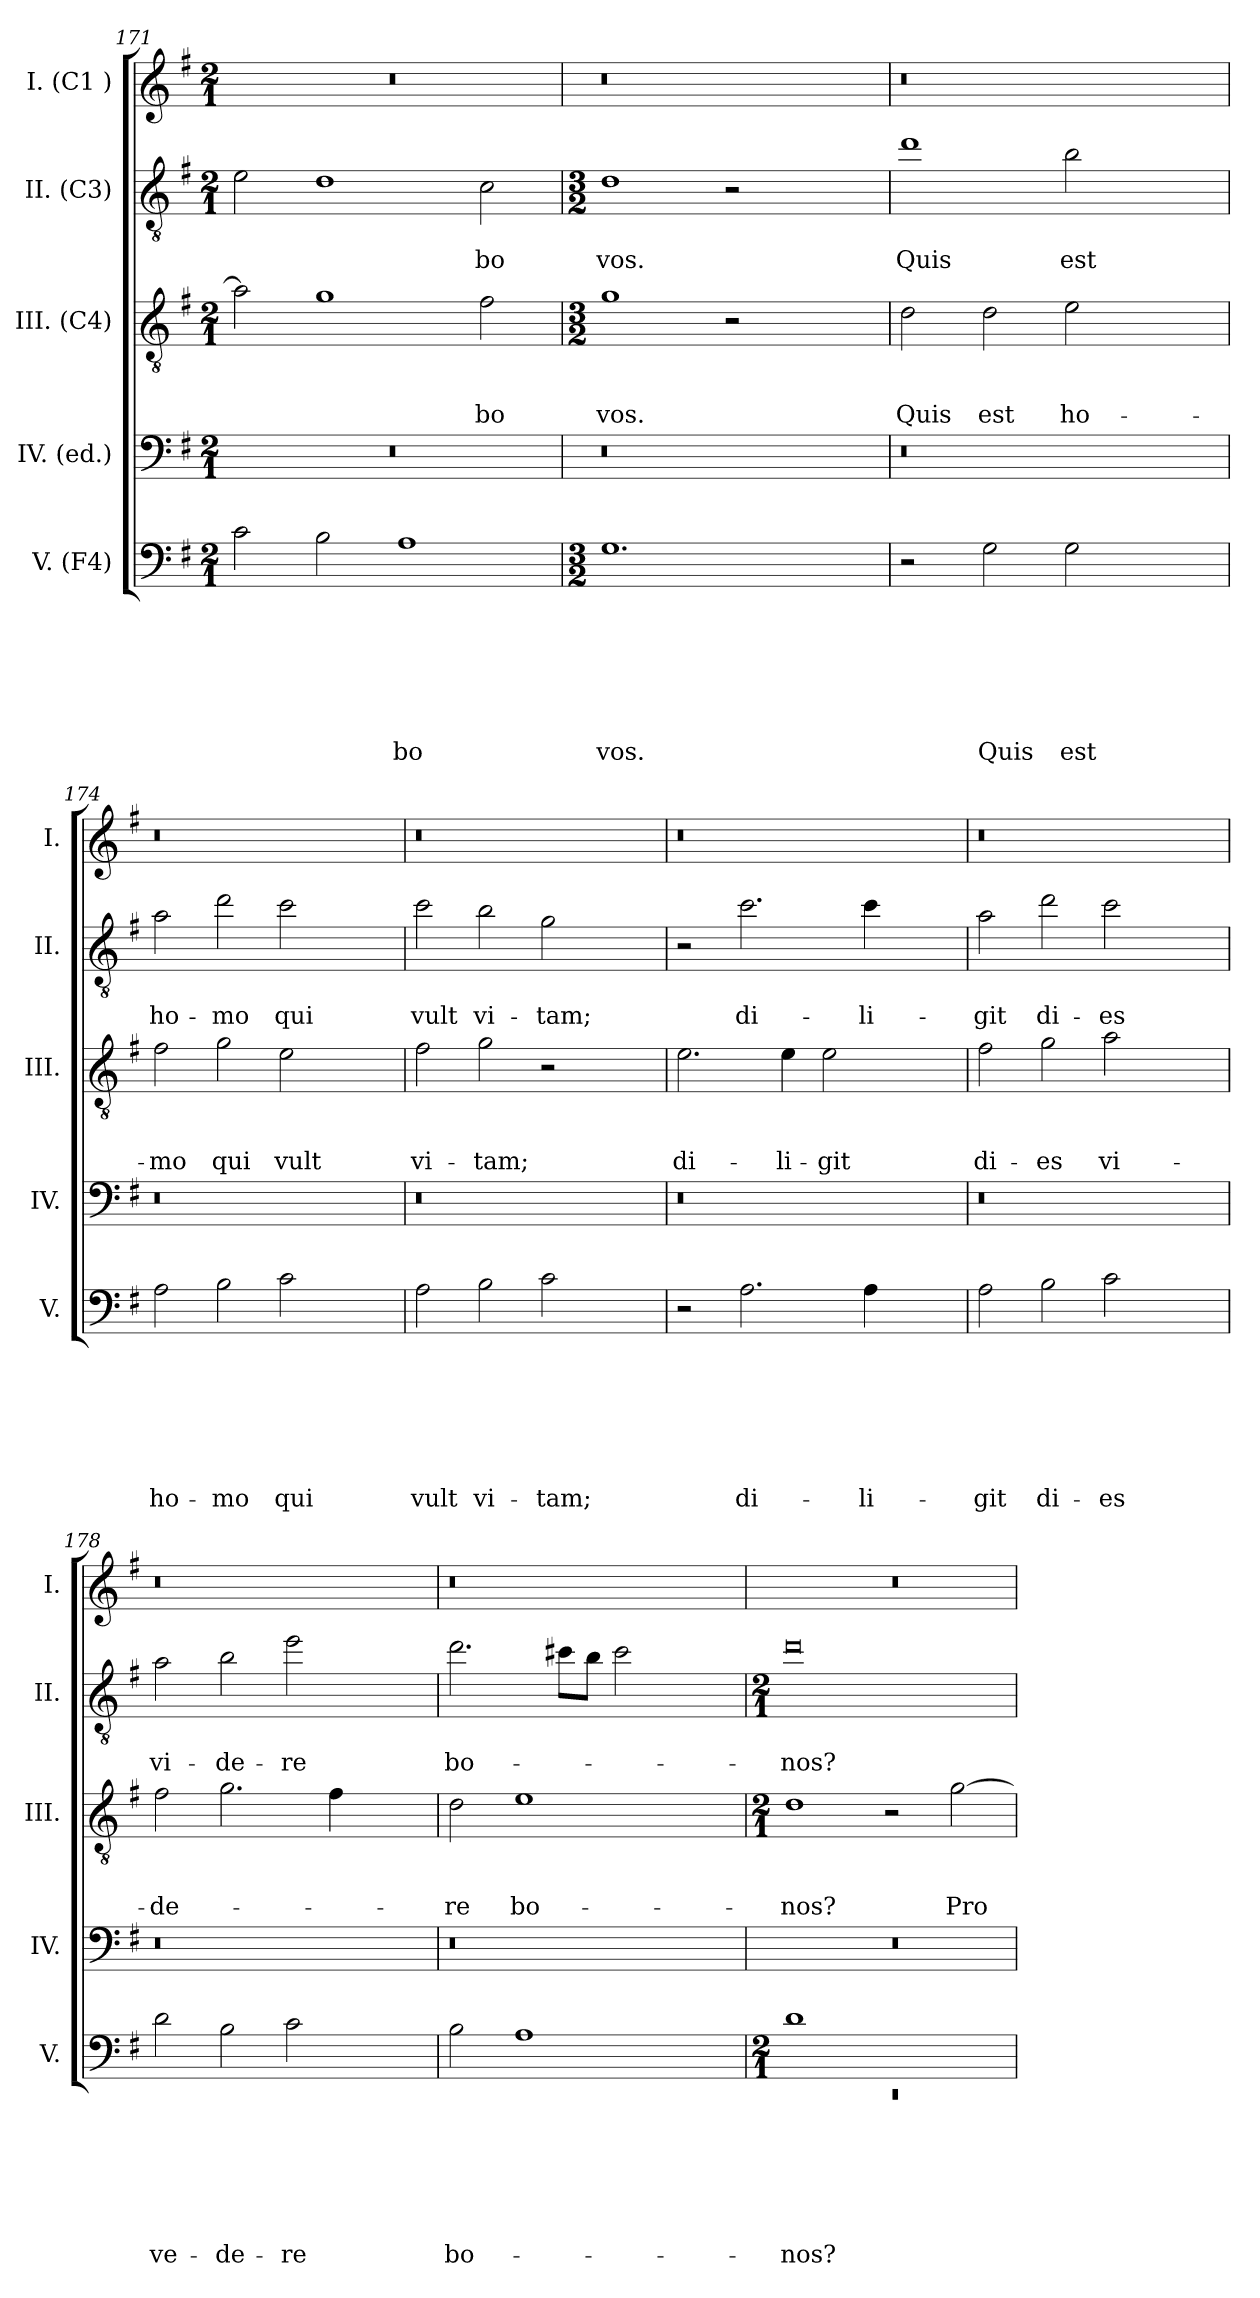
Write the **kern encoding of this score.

**kern	**text	**text	**text	**text	**text	**text	**text	**kern	**kern	**text	**text	**text	**kern	**text	**text	**kern
*part5	*part5	*part5	*part5	*part5	*part5	*part5	*part5	*part4	*part3	*part3	*part3	*part3	*part2	*part2	*part2	*part1
*staff5	*staff5	*staff5	*staff5	*staff5	*staff5	*staff5	*staff5	*staff4	*staff3	*staff3	*staff3	*staff3	*staff2	*staff2	*staff2	*staff1
*I"V. (F4)	*	*	*	*	*	*	*	*I"IV. (ed.)	*I"III. (C4)	*	*	*	*I"II. (C3)	*	*	*I"I. (C1 )
*I'V.	*	*	*	*	*	*	*	*I'IV.	*I'III.	*	*	*	*I'II.	*	*	*I'I.
*clefF4	*	*	*	*	*	*	*	*clefF4	*clefGv2	*	*	*	*clefGv2	*	*	*clefG2
*k[f#]	*	*	*	*	*	*	*	*k[f#]	*k[f#]	*	*	*	*k[f#]	*	*	*k[f#]
*G:	*	*	*	*	*	*	*	*G:	*G:	*	*	*	*G:	*	*	*G:
*M2/1	*	*	*	*	*	*	*	*M2/1	*M2/1	*	*	*	*M2/1	*	*	*M2/1
=171	=171	=171	=171	=171	=171	=171	=171	=171	=171	=171	=171	=171	=171	=171	=171	=171
2c\	.	.	.	.	.	.	.	0r	2a\]	.	.	.	2e\	.	.	0r
2B\	.	.	.	.	.	.	.	.	1g	.	.	.	1d	.	.	.
!	!	!	!	!	!	!	!LO:LY:b	!	!	!	!	!	!	!	!	!
1A	.	.	.	.	.	.	-bo	.	.	.	.	.	.	.	.	.
!	!	!	!	!	!	!	!	!	!	!	!	!LO:LY:b	!	!	!LO:LY:b	!
.	.	.	.	.	.	.	.	.	2f#\	.	.	-bo	2c\	.	-bo	.
!!LO:LB:g=z
=172	=172	=172	=172	=172	=172	=172	=172	=172	=172	=172	=172	=172	=172	=172	=172	=172
*M3/2	*	*	*	*	*	*	*	*	*M3/2	*	*	*	*M3/2	*	*	*
!	!	!	!	!	!	!	!LO:LY:b	!	!	!	!	!LO:LY:b	!	!	!LO:LY:b	!
1.G	.	.	.	.	.	.	vos.	0r	1g	.	.	vos.	1d	.	vos.	0r
.	.	.	.	.	.	.	.	.	2r	.	.	.	2r	.	.	.
2ryy	.	.	.	.	.	.	.	.	2ryy	.	.	.	2ryy	.	.	.
=173	=173	=173	=173	=173	=173	=173	=173	=173	=173	=173	=173	=173	=173	=173	=173	=173
!	!	!	!	!	!	!	!	!	!	!	!	!LO:LY:b	!	!	!LO:LY:b	!
2r	.	.	.	.	.	.	.	0r	2d\	.	.	Quis	1dd	.	Quis	0r
!	!	!	!	!	!	!	!LO:LY:b	!	!	!	!	!LO:LY:b	!	!	!	!
2G\	.	.	.	.	.	.	Quis	.	2d\	.	.	est	.	.	.	.
!	!	!	!	!	!	!	!LO:LY:b	!	!	!	!	!LO:LY:b	!	!	!LO:LY:b	!
2G\	.	.	.	.	.	.	est	.	2e\	.	.	ho-	2b\	.	est	.
2ryy	.	.	.	.	.	.	.	.	2ryy	.	.	.	2ryy	.	.	.
=174	=174	=174	=174	=174	=174	=174	=174	=174	=174	=174	=174	=174	=174	=174	=174	=174
!	!	!	!	!	!	!	!LO:LY:b	!	!	!	!	!LO:LY:b	!	!	!LO:LY:b	!
2A\	.	.	.	.	.	.	ho-	0r	2f#\	.	.	-mo	2a\	.	ho-	0r
!	!	!	!	!	!	!	!LO:LY:b	!	!	!	!	!LO:LY:b	!	!	!LO:LY:b	!
2B\	.	.	.	.	.	.	-mo	.	2g\	.	.	qui	2dd\	.	-mo	.
!	!	!	!	!	!	!	!LO:LY:b	!	!	!	!	!LO:LY:b	!	!	!LO:LY:b	!
2c\	.	.	.	.	.	.	qui	.	2e\	.	.	vult	2cc\	.	qui	.
2ryy	.	.	.	.	.	.	.	.	2ryy	.	.	.	2ryy	.	.	.
=175	=175	=175	=175	=175	=175	=175	=175	=175	=175	=175	=175	=175	=175	=175	=175	=175
!	!	!	!	!	!	!	!LO:LY:b	!	!	!	!	!LO:LY:b	!	!	!LO:LY:b	!
2A\	.	.	.	.	.	.	vult	0r	2f#\	.	.	vi-	2cc\	.	vult	0r
!	!	!	!	!	!	!	!LO:LY:b	!	!	!	!	!LO:LY:b	!	!	!LO:LY:b	!
2B\	.	.	.	.	.	.	vi-	.	2g\	.	.	-tam;	2b\	.	vi-	.
!	!	!	!	!	!	!	!LO:LY:b	!	!	!	!	!	!	!	!LO:LY:b	!
2c\	.	.	.	.	.	.	-tam;	.	2r	.	.	.	2g\	.	-tam;	.
2ryy	.	.	.	.	.	.	.	.	2ryy	.	.	.	2ryy	.	.	.
=176	=176	=176	=176	=176	=176	=176	=176	=176	=176	=176	=176	=176	=176	=176	=176	=176
!	!	!	!	!	!	!	!	!	!	!	!	!LO:LY:b	!	!	!	!
2r	.	.	.	.	.	.	.	0r	2.e\	.	.	di-	2r	.	.	0r
!	!	!	!	!	!	!	!LO:LY:b	!	!	!	!	!	!	!	!LO:LY:b	!
2.A\	.	.	.	.	.	.	di-	.	.	.	.	.	2.cc\	.	di-	.
!	!	!	!	!	!	!	!	!	!	!	!	!LO:LY:b	!	!	!	!
.	.	.	.	.	.	.	.	.	4e\	.	.	-li-	.	.	.	.
!	!	!	!	!	!	!	!	!	!	!	!	!LO:LY:b:rj	!	!	!	!
.	.	.	.	.	.	.	.	.	2e\	.	.	-git	.	.	.	.
!	!	!	!	!	!	!	!LO:LY:b	!	!	!	!	!	!	!	!LO:LY:b	!
4A\	.	.	.	.	.	.	-li-	.	.	.	.	.	4cc\	.	-li-	.
2ryy	.	.	.	.	.	.	.	.	2ryy	.	.	.	2ryy	.	.	.
=177	=177	=177	=177	=177	=177	=177	=177	=177	=177	=177	=177	=177	=177	=177	=177	=177
!	!	!	!	!	!	!	!LO:LY:b	!	!	!	!	!LO:LY:b	!	!	!LO:LY:b	!
2A\	.	.	.	.	.	.	-git	0r	2f#\	.	.	di-	2a\	.	-git	0r
!	!	!	!	!	!	!	!LO:LY:b	!	!	!	!	!LO:LY:b	!	!	!LO:LY:b	!
2B\	.	.	.	.	.	.	di-	.	2g\	.	.	-es	2dd\	.	di-	.
!	!	!	!	!	!	!	!LO:LY:b	!	!	!	!	!LO:LY:b	!	!	!LO:LY:b	!
2c\	.	.	.	.	.	.	-es	.	2a\	.	.	vi-	2cc\	.	-es	.
2ryy	.	.	.	.	.	.	.	.	2ryy	.	.	.	2ryy	.	.	.
=178	=178	=178	=178	=178	=178	=178	=178	=178	=178	=178	=178	=178	=178	=178	=178	=178
!	!	!	!	!	!	!	!LO:LY:b	!	!	!	!	!LO:LY:b	!	!	!LO:LY:b	!
2d\	.	.	.	.	.	.	ve-	0r	2f#\	.	.	-de-	2a\	.	vi-	0r
!	!	!	!	!	!	!	!LO:LY:b	!	!	!	!	!	!	!	!LO:LY:b	!
2B\	.	.	.	.	.	.	-de-	.	2.g\	.	.	.	2b\	.	-de-	.
!	!	!	!	!	!	!	!LO:LY:b	!	!	!	!	!	!	!	!LO:LY:b	!
2c\	.	.	.	.	.	.	-re	.	.	.	.	.	2ee\	.	-re	.
.	.	.	.	.	.	.	.	.	4f#\	.	.	.	.	.	.	.
2ryy	.	.	.	.	.	.	.	.	2ryy	.	.	.	2ryy	.	.	.
!!LO:LB:g=z
=179	=179	=179	=179	=179	=179	=179	=179	=179	=179	=179	=179	=179	=179	=179	=179	=179
!	!	!	!	!	!	!	!LO:LY:b	!	!	!	!	!LO:LY:b	!	!	!LO:LY:b	!
2B\	.	.	.	.	.	.	bo-	0r	2d\	.	.	-re	2.dd\	.	bo-	0r
!	!	!	!	!	!	!	!	!	!	!	!	!LO:LY:b	!	!	!	!
1A	.	.	.	.	.	.	.	.	1e	.	.	bo-	.	.	.	.
.	.	.	.	.	.	.	.	.	.	.	.	.	8cc#\L	.	.	.
.	.	.	.	.	.	.	.	.	.	.	.	.	8b\J	.	.	.
.	.	.	.	.	.	.	.	.	.	.	.	.	2cc#\	.	.	.
2ryy	.	.	.	.	.	.	.	.	2ryy	.	.	.	2ryy	.	.	.
=180	=180	=180	=180	=180	=180	=180	=180	=180	=180	=180	=180	=180	=180	=180	=180	=180
*M2/1	*	*	*	*	*	*	*	*	*M2/1	*	*	*	*M2/1	*	*	*
*^	*	*	*	*	*	*	*	*	*	*	*	*	*	*	*	*
!	!LO:N:vis=1	!	!	!	!	!	!	!LO:LY:b	!	!	!	!	!LO:LY:b	!	!	!LO:LY:b	!
1d	0rEE	.	.	.	.	.	.	-nos?	0r	1d	.	.	-nos?	0dd	.	-nos?	0r
1ryy	.	.	.	.	.	.	.	.	.	2r	.	.	.	.	.	.	.
!	!	!	!	!	!	!	!	!	!	!	!	!	!LO:LY:b	!	!	!	!
.	.	.	.	.	.	.	.	.	.	[>2g\	.	.	Pro-	.	.	.	.
*v	*v	*	*	*	*	*	*	*	*	*	*	*	*	*	*	*	*
=	=	=	=	=	=	=	=	=	=	=	=	=	=	=	=	=
*-	*-	*-	*-	*-	*-	*-	*-	*-	*-	*-	*-	*-	*-	*-	*-	*-
